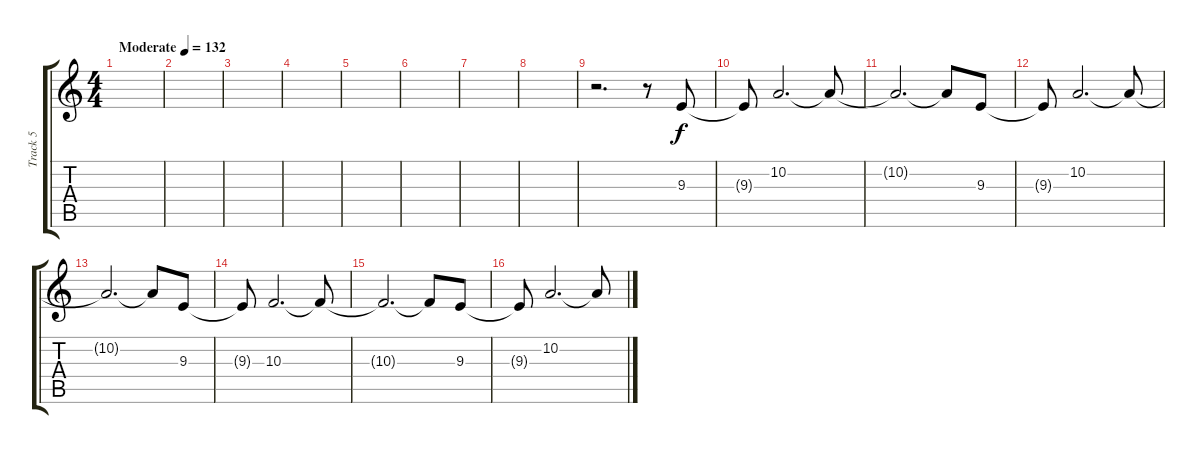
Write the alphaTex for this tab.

\track ("Track 5" "Track 5") {instrument brasssection}
\staff {score tabs}
\tuning (E4 B3 G3 D3 A2 E2) {hide}
\ts (4 4)
\tempo (132 "Moderate")
\clef g2
\ks c
|
|
|
|
|
|
|
|
r.2{d} r.8 9.3.8 |
9.3{t}.8 10.2.2{d} 10.2{t}.8 |
10.2{t}.2{d} 10.2{t}.8 9.3.8 |
9.3{t}.8 10.2.2{d} 10.2{t}.8 |
10.2{t}.2{d} 10.2{t}.8 9.3.8 |
9.3{t}.8 10.3.2{d} 10.3{t}.8 |
10.3{t}.2{d} 10.3{t}.8 9.3.8 |
9.3{t}.8 10.2.2{d} 10.2{t}.8
